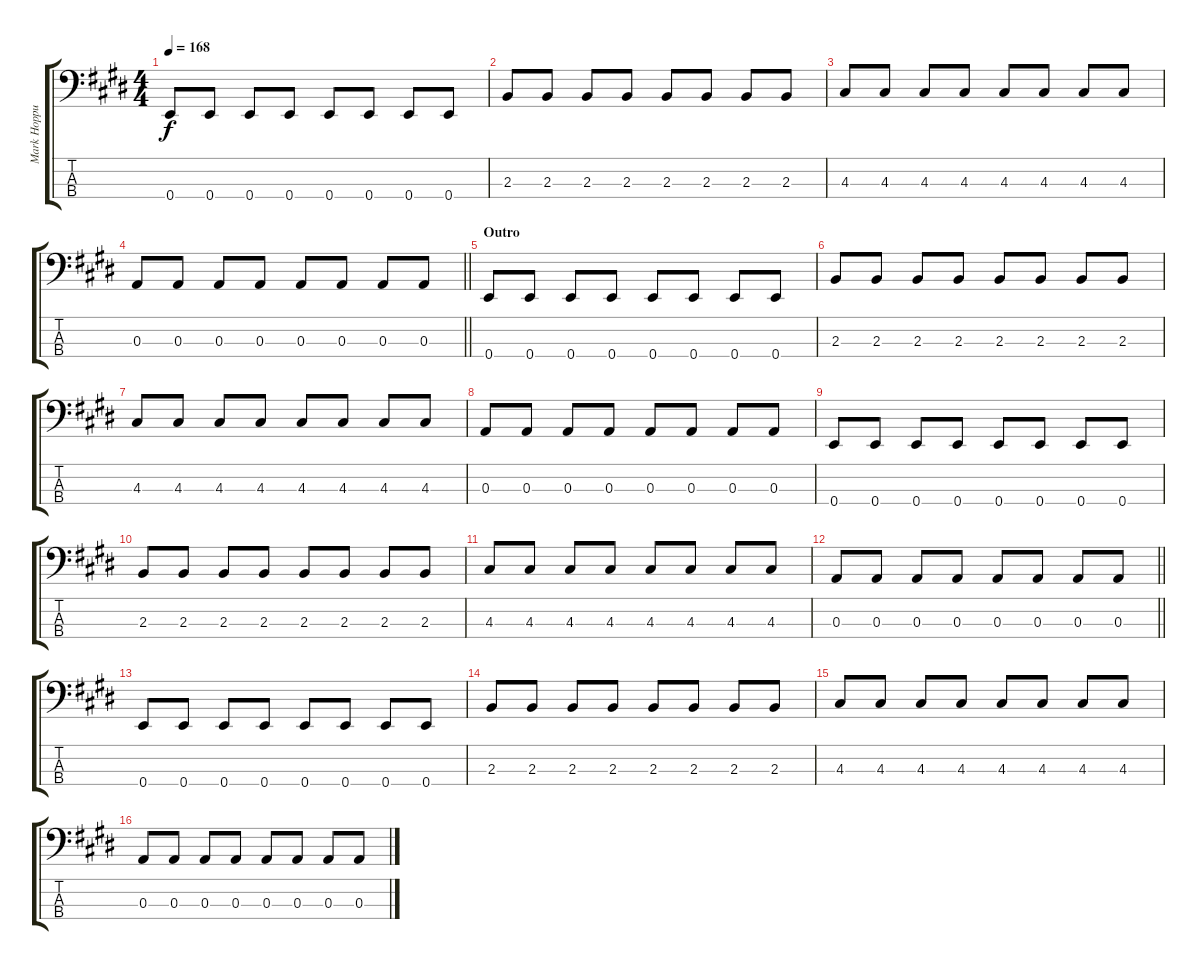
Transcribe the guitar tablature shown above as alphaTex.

\track ("Mark Hoppus" "Mark Hoppu") {instrument electricbassfinger}
\staff {score tabs}
\tuning (G2 D2 A1 E1) {hide}
\ts (4 4)
\tempo 168
\clef f4
\ks e
0.4.8{dy f} 0.4.8 0.4.8 0.4.8 0.4.8 0.4.8 0.4.8 0.4.8 |
2.3.8 2.3.8 2.3.8 2.3.8 2.3.8 2.3.8 2.3.8 2.3.8 |
4.3.8 4.3.8 4.3.8 4.3.8 4.3.8 4.3.8 4.3.8 4.3.8 |
\barLineRight lightlight
0.3.8 0.3.8 0.3.8 0.3.8 0.3.8 0.3.8 0.3.8 0.3.8 |
\section ("" "Outro")
0.4.8 0.4.8 0.4.8 0.4.8 0.4.8 0.4.8 0.4.8 0.4.8 |
2.3.8 2.3.8 2.3.8 2.3.8 2.3.8 2.3.8 2.3.8 2.3.8 |
4.3.8 4.3.8 4.3.8 4.3.8 4.3.8 4.3.8 4.3.8 4.3.8 |
0.3.8 0.3.8 0.3.8 0.3.8 0.3.8 0.3.8 0.3.8 0.3.8 |
0.4.8 0.4.8 0.4.8 0.4.8 0.4.8 0.4.8 0.4.8 0.4.8 |
2.3.8 2.3.8 2.3.8 2.3.8 2.3.8 2.3.8 2.3.8 2.3.8 |
4.3.8 4.3.8 4.3.8 4.3.8 4.3.8 4.3.8 4.3.8 4.3.8 |
\barLineRight lightlight
0.3.8 0.3.8 0.3.8 0.3.8 0.3.8 0.3.8 0.3.8 0.3.8 |
0.4.8 0.4.8 0.4.8 0.4.8 0.4.8 0.4.8 0.4.8 0.4.8 |
2.3.8 2.3.8 2.3.8 2.3.8 2.3.8 2.3.8 2.3.8 2.3.8 |
4.3.8 4.3.8 4.3.8 4.3.8 4.3.8 4.3.8 4.3.8 4.3.8 |
0.3.8 0.3.8 0.3.8 0.3.8 0.3.8 0.3.8 0.3.8 0.3.8
